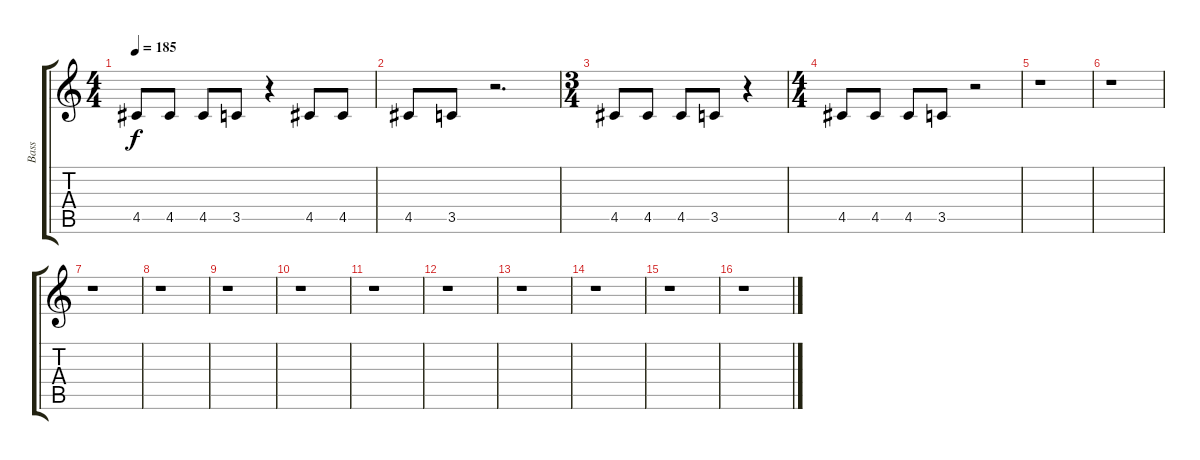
\track ("Bass" "Bass") {instrument electricbassfinger}
\staff {score tabs}
\tuning (E4 B3 G3 D3 A2 E2) {hide}
\ts (4 4)
\tempo 185
\clef g2
\ks c
4.5.8{dy f} 4.5.8 4.5.8 3.5.8 r.4 4.5.8 4.5.8 |
4.5.8 3.5.8 r.2{d} |
\ts (3 4)
4.5.8 4.5.8 4.5.8 3.5.8 r.4 |
\ts (4 4)
4.5.8 4.5.8 4.5.8 3.5.8 r.2 |
r.1 |
r.1 |
r.1 |
r.1 |
r.1 |
r.1 |
r.1 |
r.1 |
r.1 |
r.1 |
r.1 |
r.1
